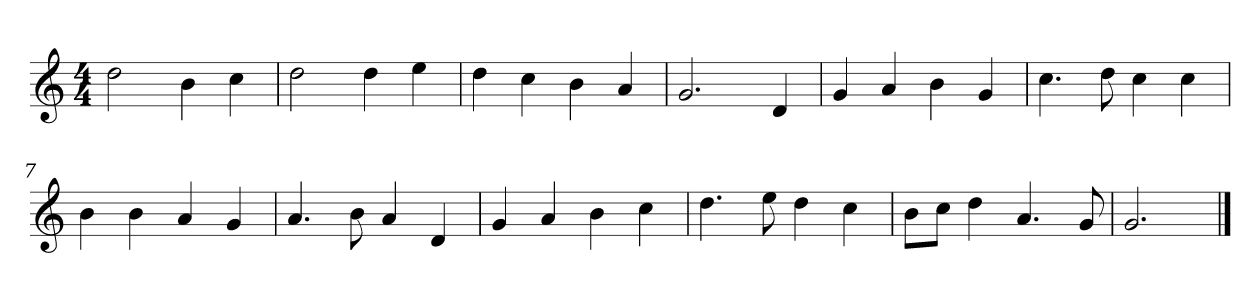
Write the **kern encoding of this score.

**kern
*part1
*staff1
*k[]
*M4/4
*MM120
=1
2dd
4b
4cc
=2
2dd
4dd
4ee
=3
4dd
4cc
4b
4a
=4
2.g
4d
=5
4g
4a
4b
4g
=6
4.cc
8dd
4cc
4cc
=7
4b
4b
4a
4g
=8
4.a
8b
4a
4d
=9
4g
4a
4b
4cc
=10
4.dd
8ee
4dd
4cc
=11
8bL
8ccJ
4dd
4.a
8g
=12
2.g
==
*-
